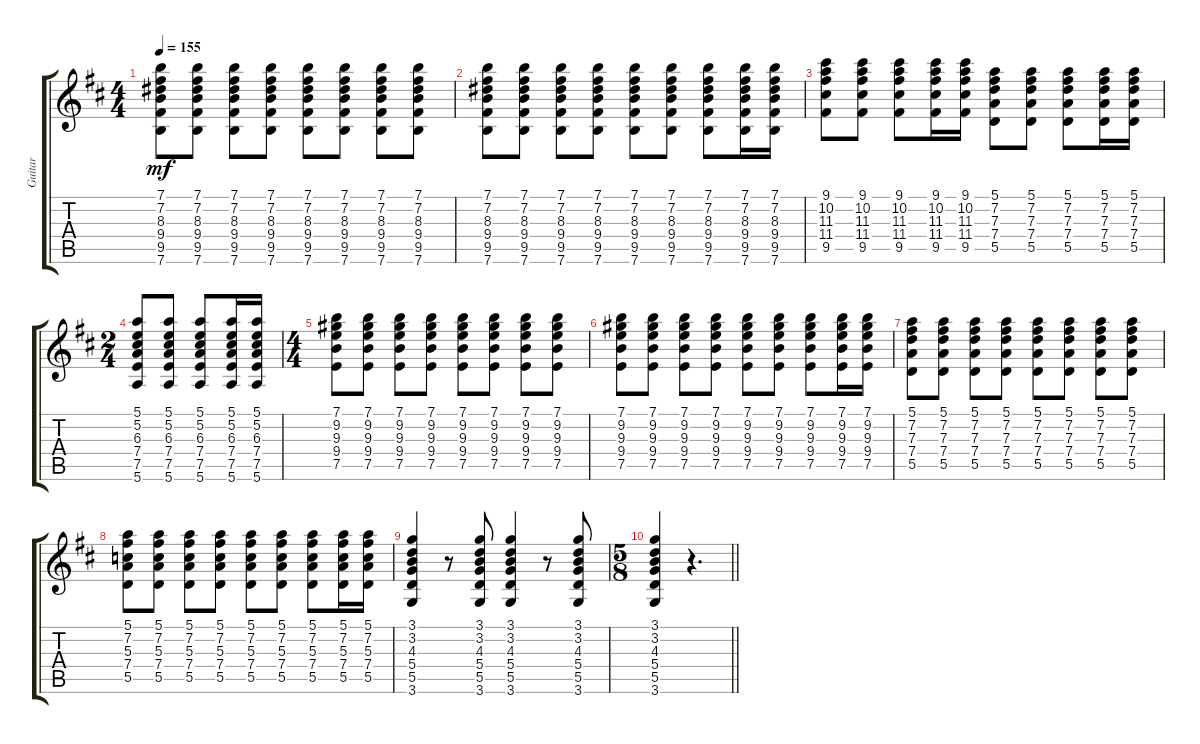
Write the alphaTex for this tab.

\track ("Guitar" "Guitar") {instrument distortionguitar}
\staff {score tabs}
\tuning (E4 B3 G3 D3 A2 E2) {hide}
\ts (4 4)
\tempo 155
\clef g2
\ks bminor
(7.1 7.2 8.3 9.4 9.5 7.6).8{dy mf} (7.1 7.2 8.3 9.4 9.5 7.6).8 (7.1 7.2 8.3 9.4 9.5 7.6).8 (7.1 7.2 8.3 9.4 9.5 7.6).8 (7.1 7.2 8.3 9.4 9.5 7.6).8 (7.1 7.2 8.3 9.4 9.5 7.6).8 (7.1 7.2 8.3 9.4 9.5 7.6).8 (7.1 7.2 8.3 9.4 9.5 7.6).8 |
(7.1 7.2 8.3 9.4 9.5 7.6).8 (7.1 7.2 8.3 9.4 9.5 7.6).8 (7.1 7.2 8.3 9.4 9.5 7.6).8 (7.1 7.2 8.3 9.4 9.5 7.6).8 (7.1 7.2 8.3 9.4 9.5 7.6).8 (7.1 7.2 8.3 9.4 9.5 7.6).8 (7.1 7.2 8.3 9.4 9.5 7.6).8 (7.1 7.2 8.3 9.4 9.5 7.6).16 (7.1 7.2 8.3 9.4 9.5 7.6).16 |
(9.1 10.2 11.3 11.4 9.5).8 (9.1 10.2 11.3 11.4 9.5).8 (9.1 10.2 11.3 11.4 9.5).8 (9.1 10.2 11.3 11.4 9.5).16 (9.1 10.2 11.3 11.4 9.5).16 (5.1 7.2 7.3 7.4 5.5).8 (5.1 7.2 7.3 7.4 5.5).8 (5.1 7.2 7.3 7.4 5.5).8 (5.1 7.2 7.3 7.4 5.5).16 (5.1 7.2 7.3 7.4 5.5).16 |
\ts (2 4)
(5.1 5.2 6.3 7.4 7.5 5.6).8 (5.1 5.2 6.3 7.4 7.5 5.6).8 (5.1 5.2 6.3 7.4 7.5 5.6).8 (5.1 5.2 6.3 7.4 7.5 5.6).16 (5.1 5.2 6.3 7.4 7.5 5.6).16 |
\ts (4 4)
(7.1 9.2 9.3 9.4 7.5).8 (7.1 9.2 9.3 9.4 7.5).8 (7.1 9.2 9.3 9.4 7.5).8 (7.1 9.2 9.3 9.4 7.5).8 (7.1 9.2 9.3 9.4 7.5).8 (7.1 9.2 9.3 9.4 7.5).8 (7.1 9.2 9.3 9.4 7.5).8 (7.1 9.2 9.3 9.4 7.5).8 |
(7.1 9.2 9.3 9.4 7.5).8 (7.1 9.2 9.3 9.4 7.5).8 (7.1 9.2 9.3 9.4 7.5).8 (7.1 9.2 9.3 9.4 7.5).8 (7.1 9.2 9.3 9.4 7.5).8 (7.1 9.2 9.3 9.4 7.5).8 (7.1 9.2 9.3 9.4 7.5).8 (7.1 9.2 9.3 9.4 7.5).16 (7.1 9.2 9.3 9.4 7.5).16 |
(5.1 7.2 7.3 7.4 5.5).8 (5.1 7.2 7.3 7.4 5.5).8 (5.1 7.2 7.3 7.4 5.5).8 (5.1 7.2 7.3 7.4 5.5).8 (5.1 7.2 7.3 7.4 5.5).8 (5.1 7.2 7.3 7.4 5.5).8 (5.1 7.2 7.3 7.4 5.5).8 (5.1 7.2 7.3 7.4 5.5).8 |
(5.1 7.2 5.3 7.4 5.5).8 (5.1 7.2 5.3 7.4 5.5).8 (5.1 7.2 5.3 7.4 5.5).8 (5.1 7.2 5.3 7.4 5.5).8 (5.1 7.2 5.3 7.4 5.5).8 (5.1 7.2 5.3 7.4 5.5).8 (5.1 7.2 5.3 7.4 5.5).8 (5.1 7.2 5.3 7.4 5.5).16 (5.1 7.2 5.3 7.4 5.5).16 |
(3.1 3.2 4.3 5.4 5.5 3.6).4 r.8 (3.1 3.2 4.3 5.4 5.5 3.6).8 (3.1 3.2 4.3 5.4 5.5 3.6).4 r.8 (3.1 3.2 4.3 5.4 5.5 3.6).8 |
\ts (5 8)
\barLineRight lightlight
(3.1 3.2 4.3 5.4 5.5 3.6).4 r.4{d}
